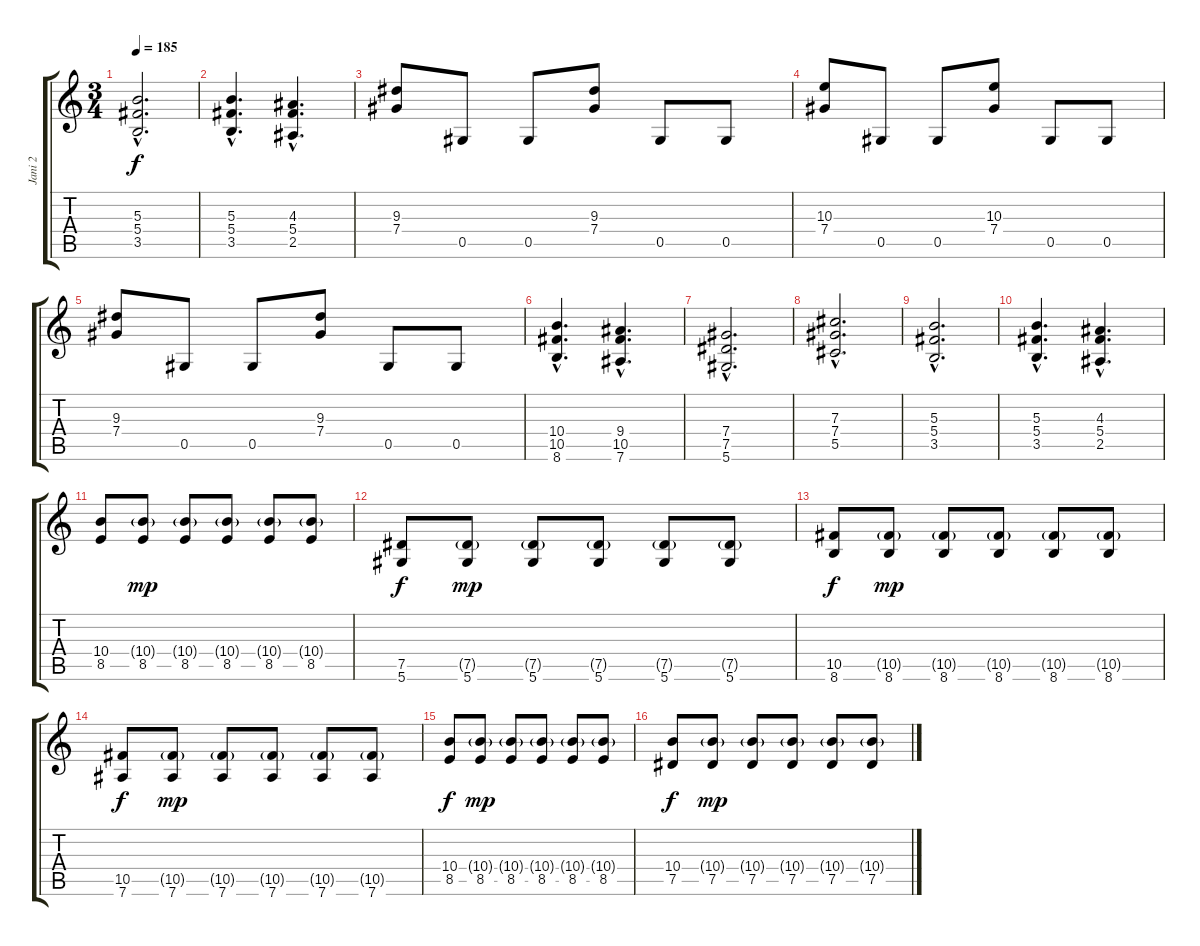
\track ("Jani 2" "Jani 2") {instrument distortionguitar}
\staff {score tabs}
\tuning (Eb4 Bb3 Gb3 Db3 Ab2 Eb2) {hide}
\ts (3 4)
\tempo 185
\clef g2
\ks c
(5.3{hac} 5.4{hac} 3.5{hac}).2{d dy f} |
(5.3{hac} 5.4{hac} 3.5{hac}).4{d} (4.3{hac} 5.4{hac} 2.5{hac}).4{d} |
(9.3 7.4).8 0.5.8 0.5.8 (9.3 7.4).8 0.5.8 0.5.8 |
(10.3 7.4).8 0.5.8 0.5.8 (10.3 7.4).8 0.5.8 0.5.8 |
(9.3 7.4).8 0.5.8 0.5.8 (9.3 7.4).8 0.5.8 0.5.8 |
(10.4{hac} 10.5{hac} 8.6{hac}).4{d} (9.4{hac} 10.5{hac} 7.6{hac}).4{d} |
(7.4{hac} 7.5{hac} 5.6{hac}).2{d} |
(7.3{hac} 7.4{hac} 5.5{hac}).2{d} |
(5.3{hac} 5.4{hac} 3.5{hac}).2{d} |
(5.3{hac} 5.4{hac} 3.5{hac}).4{d} (4.3{hac} 5.4{hac} 2.5{hac}).4{d} |
(10.4 8.5).8 (10.4{g} 8.5).8{dy mp} (10.4{g} 8.5).8 (10.4{g} 8.5).8 (10.4{g} 8.5).8 (10.4{g} 8.5).8 |
(7.5 5.6).8{dy f} (7.5{g} 5.6).8{dy mp} (7.5{g} 5.6).8 (7.5{g} 5.6).8 (7.5{g} 5.6).8 (7.5{g} 5.6).8 |
(10.5 8.6).8{dy f} (10.5{g} 8.6).8{dy mp} (10.5{g} 8.6).8 (10.5{g} 8.6).8 (10.5{g} 8.6).8 (10.5{g} 8.6).8 |
(10.5 7.6).8{dy f} (10.5{g} 7.6).8{dy mp} (10.5{g} 7.6).8 (10.5{g} 7.6).8 (10.5{g} 7.6).8 (10.5{g} 7.6).8 |
(10.4 8.5).8{dy f} (10.4{g} 8.5).8{dy mp} (10.4{g} 8.5).8 (10.4{g} 8.5).8 (10.4{g} 8.5).8 (10.4{g} 8.5).8 |
(10.4 7.5).8{dy f} (10.4{g} 7.5).8{dy mp} (10.4{g} 7.5).8 (10.4{g} 7.5).8 (10.4{g} 7.5).8 (10.4{g} 7.5).8
